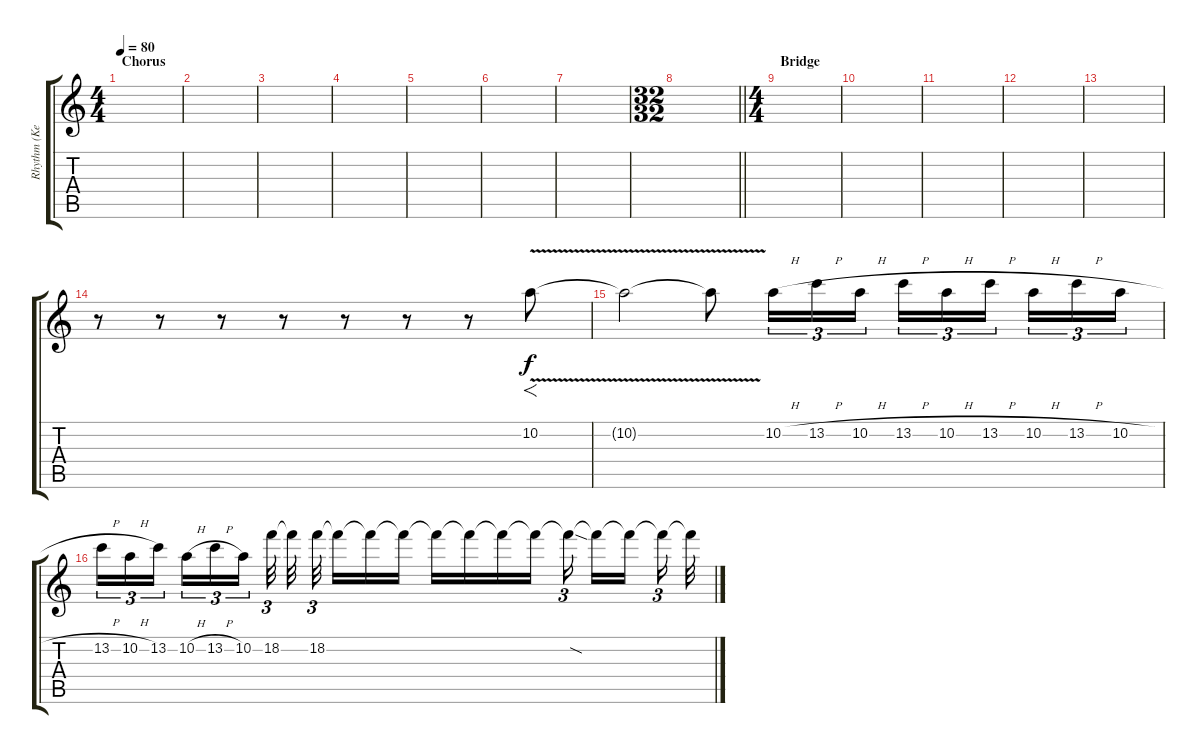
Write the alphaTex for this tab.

\track ("Rhythm (Kennedy)" "Rhythm (Ke") {instrument acousticguitarsteel}
\staff {score tabs}
\tuning (E4 B3 G3 D3 A2 D2) {hide}
\ts (4 4)
\section ("" "Chorus")
\tempo 80
\clef g2
\ks c
|
|
|
|
|
|
|
\ts (32 32)
\barLineRight lightlight
|
\ts (4 4)
\section ("" "Bridge")
|
|
|
|
|
r.8 r.8 r.8 r.8 r.8 r.8 r.8 10.2{v}.8{f volume 16} |
10.2{v t}.2 10.2{t}.8 10.2{h}.16{tu (3 2)} 13.2{h}.16{tu (3 2)} 10.2{h}.16{tu (3 2)} 13.2{h}.16{tu (3 2)} 10.2{h}.16{tu (3 2)} 13.2{h}.16{tu (3 2) beam splitsecondary} 10.2{h}.16{tu (3 2)} 13.2{h}.16{tu (3 2)} 10.2{h}.16{tu (3 2)} |
13.2{h}.16{tu (3 2)} 10.2{h}.16{tu (3 2)} 13.2.16{tu (3 2) beam splitsecondary} 10.2{h}.16{tu (3 2)} 13.2{h}.16{tu (3 2)} 10.2.16{tu (3 2)} 18.2.32{tu (3 2) beam splitsecondary} 18.2{t}.32{beam splitsecondary} 18.2.32{tu (3 2) beam splitsecondary} 18.2{t}.16 18.2{t}.16 18.2{t}.16 18.2{t}.16 18.2{t}.16 18.2{t}.16 18.2{t}.16 18.2{sod t}.16{tu (3 2) beam splitsecondary} 18.2{t}.16 18.2{t}.16{beam splitsecondary} 18.2{t}.16{tu (3 2)} 18.2{t}.32
